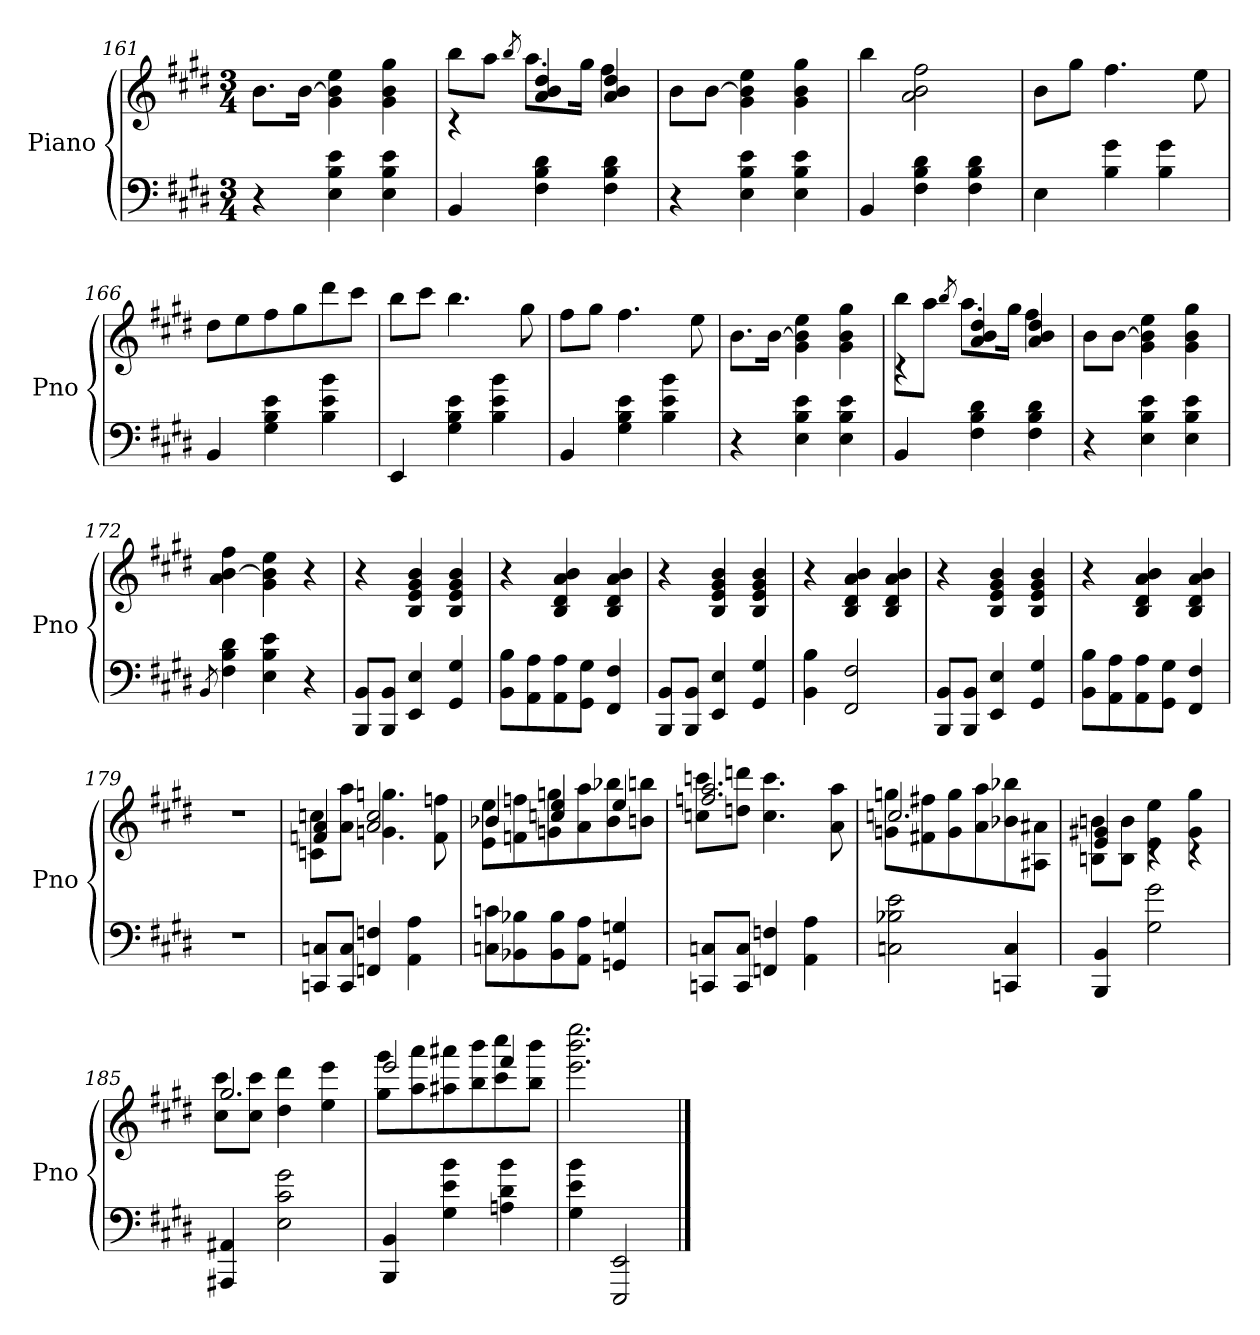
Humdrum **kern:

**kern	**kern
*part1	*part1
*staff2	*staff1
*I"Piano	*
*I'Pno	*
*clefF4	*clefG2
*k[f#c#g#d#]	*k[f#c#g#d#]
*M3/4	*M3/4
=161	=161
4r	8.bL
.	[16bJk
4E 4B 4e	4g# 4b] 4ee
4E 4B 4e	4g# 4b 4gg#
=162	=162
*	*^
4BB	4rc	8bbL
.	.	8aaJ
.	.	8qbb/
4F# 4B 4d#	4a 4b 4dd#	8.aaL
.	.	16gg#Jk
4F# 4B 4d#	4a 4b 4dd#	4ff#
*	*v	*v
=163	=163
4r	8bL
.	[8bJ
4E 4B 4e	4g# 4b] 4ee
4E 4B 4e	4g# 4b 4gg#
=164	=164
4BB	4bb
4F# 4B 4d#	2a 2b 2ff#
4F# 4B 4d#	.
=165	=165
4E	8bL
.	8gg#J
4B 4g#	4.ff#
4B 4g#	.
.	8ee
=166	=166
4BB	8dd#L
.	8ee
4G# 4B 4e	8ff#
.	8gg#
4B 4e 4b	8ddd#
.	8ccc#J
=167	=167
4EE	8bbL
.	8ccc#J
4G# 4B 4e	4.bb
4B 4e 4b	.
.	8gg#
=168	=168
4BB	8ff#L
.	8gg#J
4G# 4B 4e	4.ff#
4B 4e 4b	.
.	8ee
=169	=169
4r	8.bL
.	[16bJk
4E 4B 4e	4g# 4b] 4ee
4E 4B 4e	4g# 4b 4gg#
=170	=170
*	*^
4BB	4rc	8bbL
.	.	8aaJ
.	.	8qbb/
4F# 4B 4d#	4a 4b 4dd#	8.aaL
.	.	16gg#Jk
4F# 4B 4d#	4a 4b 4dd#	4ff#
*	*v	*v
=171	=171
4r	8bL
.	[8bJ
4E 4B 4e	4g# 4b] 4ee
4E 4B 4e	4g# 4b 4gg#
=172	=172
8qBB/	.
4F# 4B 4d#	4a [4b 4ff#
4E 4B 4e	4g# 4b] 4ee
4r	4r
=173	=173
8BBB 8BBL	4r
8BBB 8BBJ	.
4EE 4E	4B 4e 4g# 4b
4GG# 4G#	4B 4e 4g# 4b
=174	=174
8BB 8BL	4r
8AA 8A	.
8AA 8A	4B 4d# 4a 4b
8GG# 8G#J	.
4FF# 4F#	4B 4d# 4a 4b
=175	=175
8BBB 8BBL	4r
8BBB 8BBJ	.
4EE 4E	4B 4e 4g# 4b
4GG# 4G#	4B 4e 4g# 4b
=176	=176
4BB 4B	4r
2FF# 2F#	4B 4d# 4a 4b
.	4B 4d# 4a 4b
=177	=177
8BBB 8BBL	4r
8BBB 8BBJ	.
4EE 4E	4B 4e 4g# 4b
4GG# 4G#	4B 4e 4g# 4b
=178	=178
8BB 8BL	4r
8AA 8A	.
8AA 8A	4B 4d# 4a 4b
8GG# 8G#J	.
4FF# 4F#	4B 4d# 4a 4b
=179	=179
2.r	2.r
=180	=180
*	*^
8CCn 8CnL	4fn 4a	8cn 8ccnL
8CC 8CJ	.	8a 8aaJ
4FFn 4Fn	2a 2cc	4.gn 4.ggn
4AA 4A	.	.
.	.	8f 8ffn
=181	=181	=181
8Cn 8cnL	4b-X	8e 8eeL
8BB-X 8B-X	.	8fn 8ffn
8BB- 8B-	4ccn 4ee	8gn 8ggn
8AA 8AJ	.	8a 8aa
4GGn 4Gn	4ee	8b- 8bb-X
.	.	8bn 8bbnJ
=182	=182	=182
8CCn 8CnL	2.ffn 2.aa	8ccn 8cccnL
8CC 8CJ	.	8ddn 8dddnJ
4FFn 4Fn	.	4.cc 4.ccc
4AA 4A	.	.
.	.	8a 8aa
=183	=183	=183
2Cn 2B-X 2e	2.ccn	8gn 8ggnL
.	.	8f#X 8ff#X
.	.	8g 8gg
.	.	8a 8aa
4CCn 4C	.	8b-X 8bb-X
.	.	8A#X 8a#XJ
=184	=184	=184
4BBB 4BB	4e 4g#X	8Bn 8bnL
.	.	8B 8bJ
2G# 2g#	4rc	4e 4ee
.	4rc	4g# 4gg#
=185	=185	=185
4AAA#X 4AA#X	2.gg#	8cc# 8ccc#L
.	.	8cc# 8ccc#J
2E 2c# 2g#	.	4dd# 4ddd#
.	.	4ee 4eee
=186	=186	=186
4BBB 4BB	2eee	8gg# 8ggg#L
.	.	8aa 8aaa
4G# 4e 4b	.	8aa#X 8aaa#X
.	.	8bb 8bbb
4An 4d# 4b	4fff#	8ccc# 8cccc#
.	.	8bb 8bbbJ
*	*v	*v
=187	=187
4G# 4e 4b	2.eee 2.bbb 2.eeee
2EEE 2EE	.
==	==
*-	*-
